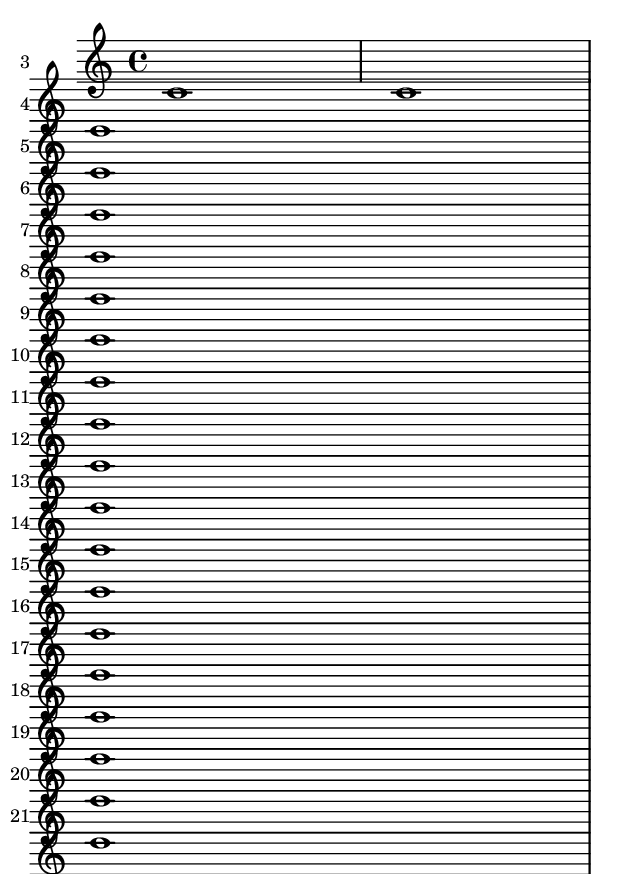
%% Generated by lilypond-book
%% Options: [exampleindent=10.16\mm,indent=0\mm,line-width=160\mm,paper-height=845.047\pt,paper-width=597.508\pt,papersize='(cons (* 597.508 pt) (* 845.047 pt))]
\include "lilypond-book-preamble.ly"


% ****************************************************************
% Start cut-&-pastable-section
% ****************************************************************

#(ly:set-option 'eps-box-padding 3.000000)



\paper {
  #(set-paper-size '(cons (* 597.508 pt) (* 845.047 pt)))
  indent = 0\mm
  line-width = 160\mm
  % offset the left padding, also add 1mm as lilypond creates cropped
  % images with a little space on the right
  line-width = #(- line-width (* mm  3.000000) (* mm 1))
}

\layout {
  
}




% ****************************************************************
% ly snippet:
% ****************************************************************
\sourcefilename "/lilypond-2.25.21/input/regression/page-breaking-min-systems-per-page2.ly"
\sourcefileline 0
\version "2.16.0"

#(set-default-paper-size "a6")

\header {
  texidoc = "
The min-systems-per-page variable takes precedence over
the desire not to overfill a page.  In this case, systems will
overlap because they are forced to be on the page.
"
}

\book {
  \paper {
    min-systems-per-page = 20
  }

  \repeat unfold 21 { c'1 }
}



% ****************************************************************
% end ly snippet
% ****************************************************************
